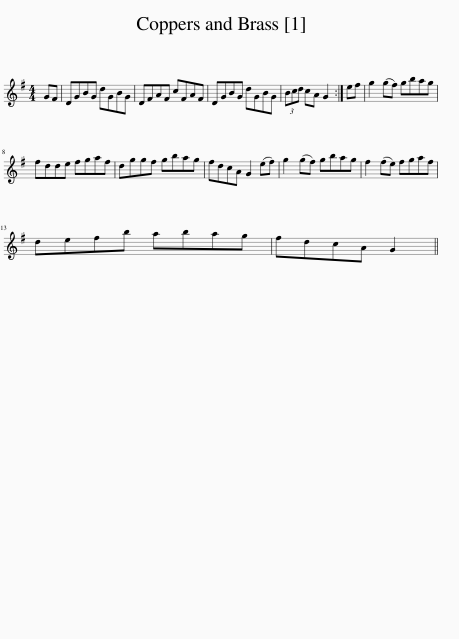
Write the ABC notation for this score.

X:1
L:1/8
M:4/4
I:linebreak $
K:G
V:1 treble
V:1
 GF | DGBG dGBG | DFAF cFAF | DGBG dGBG | (3Bcd cA G2 :| %5
 ef | g2 (gf) gbag |$ fdde fgaf | dggf gbag | fdcA G2 (ef) | %10
 g2 (gf) gbag | f2 (fe) fgaf |$ defb abag | fdcA G2 || %14
